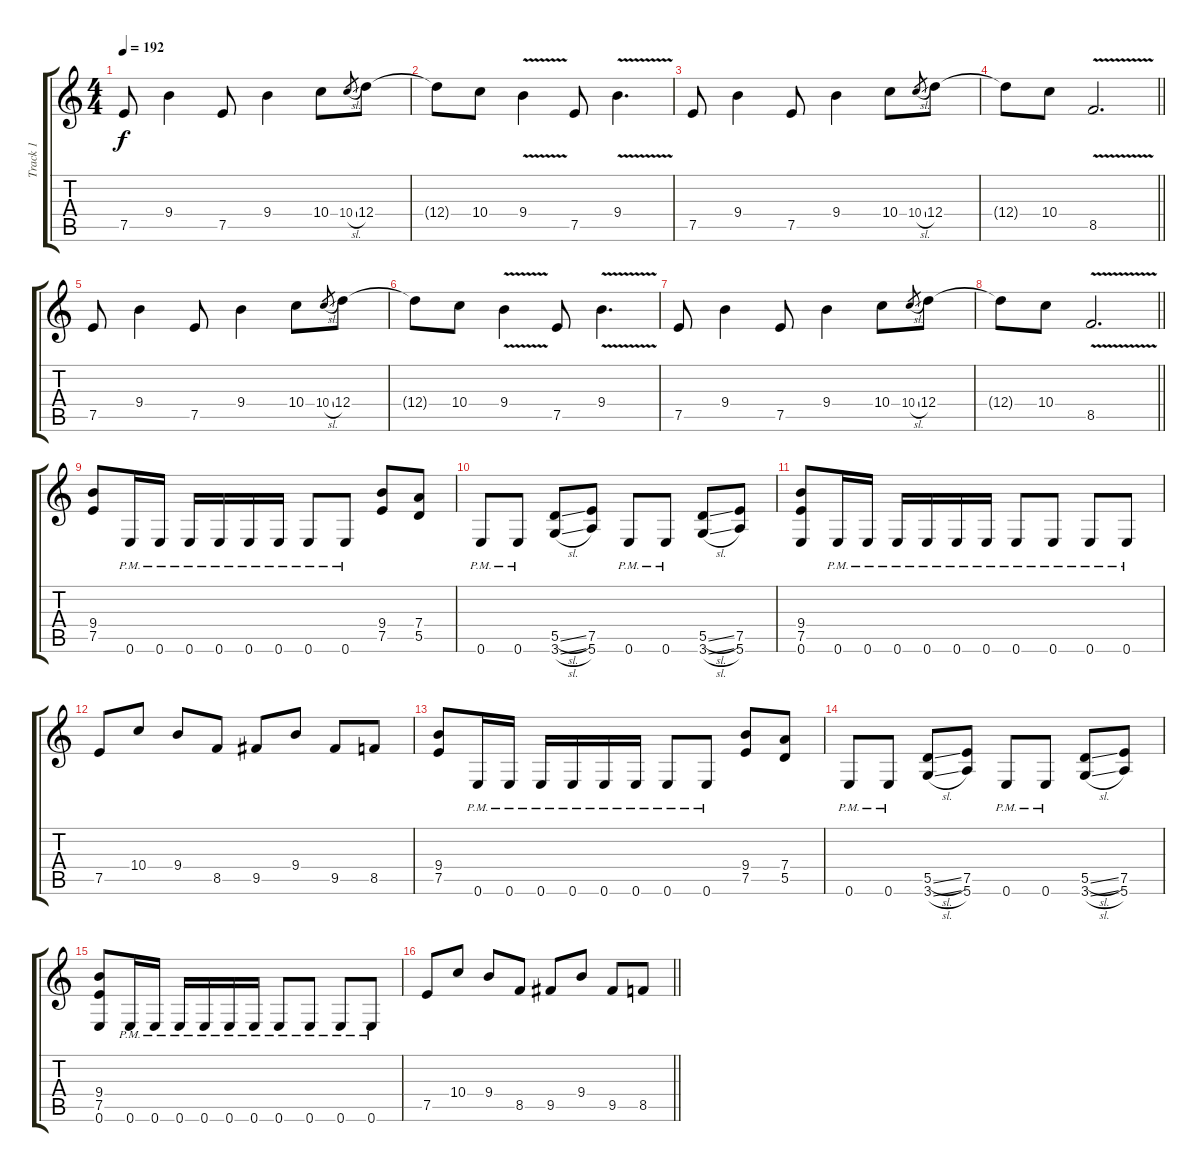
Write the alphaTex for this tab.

\track ("Track 1" "Track 1") {instrument distortionguitar}
\staff {score tabs}
\tuning (E4 B3 G3 D3 A2 E2) {hide}
\ts (4 4)
\tempo 192
\clef g2
\ks c
7.5.8{dy f} 9.4.4 7.5.8 9.4.4 10.4.8 10.4{sl}.8{gr} 12.4.8 |
12.4{t}.8 10.4.8 9.4{v}.4 7.5.8 9.4{v}.4{d} |
7.5.8 9.4.4 7.5.8 9.4.4 10.4.8 10.4{sl}.8{gr} 12.4.8 |
\barLineRight lightlight
12.4{t}.8 10.4.8 8.5{v}.2{d} |
7.5.8 9.4.4 7.5.8 9.4.4 10.4.8 10.4{sl}.8{gr} 12.4.8 |
12.4{t}.8 10.4.8 9.4{v}.4 7.5.8 9.4{v}.4{d} |
7.5.8 9.4.4 7.5.8 9.4.4 10.4.8 10.4{sl}.8{gr} 12.4.8 |
\barLineRight lightlight
12.4{t}.8 10.4.8 8.5{v}.2{d} |
(9.4 7.5).8 0.6{pm}.16 0.6{pm}.16 0.6{pm}.16 0.6{pm}.16 0.6{pm}.16 0.6{pm}.16 0.6{pm}.8 0.6{pm}.8 (9.4 7.5).8 (7.4 5.5).8 |
0.6{pm}.8 0.6{pm}.8 (5.5{sl} 3.6{sl}).8 (7.5 5.6).8 0.6{pm}.8 0.6{pm}.8 (5.5{sl} 3.6{sl}).8 (7.5 5.6).8 |
(9.4 7.5 0.6).8 0.6{pm}.16 0.6{pm}.16 0.6{pm}.16 0.6{pm}.16 0.6{pm}.16 0.6{pm}.16 0.6{pm}.8 0.6{pm}.8 0.6{pm}.8 0.6{pm}.8 |
7.5.8 10.4.8 9.4.8 8.5.8 9.5.8 9.4.8 9.5.8 8.5.8 |
(9.4 7.5).8 0.6{pm}.16 0.6{pm}.16 0.6{pm}.16 0.6{pm}.16 0.6{pm}.16 0.6{pm}.16 0.6{pm}.8 0.6{pm}.8 (9.4 7.5).8 (7.4 5.5).8 |
0.6{pm}.8 0.6{pm}.8 (5.5{sl} 3.6{sl}).8 (7.5 5.6).8 0.6{pm}.8 0.6{pm}.8 (5.5{sl} 3.6{sl}).8 (7.5 5.6).8 |
(9.4 7.5 0.6).8 0.6{pm}.16 0.6{pm}.16 0.6{pm}.16 0.6{pm}.16 0.6{pm}.16 0.6{pm}.16 0.6{pm}.8 0.6{pm}.8 0.6{pm}.8 0.6{pm}.8 |
\barLineRight lightlight
7.5.8 10.4.8 9.4.8 8.5.8 9.5.8 9.4.8 9.5.8 8.5.8
